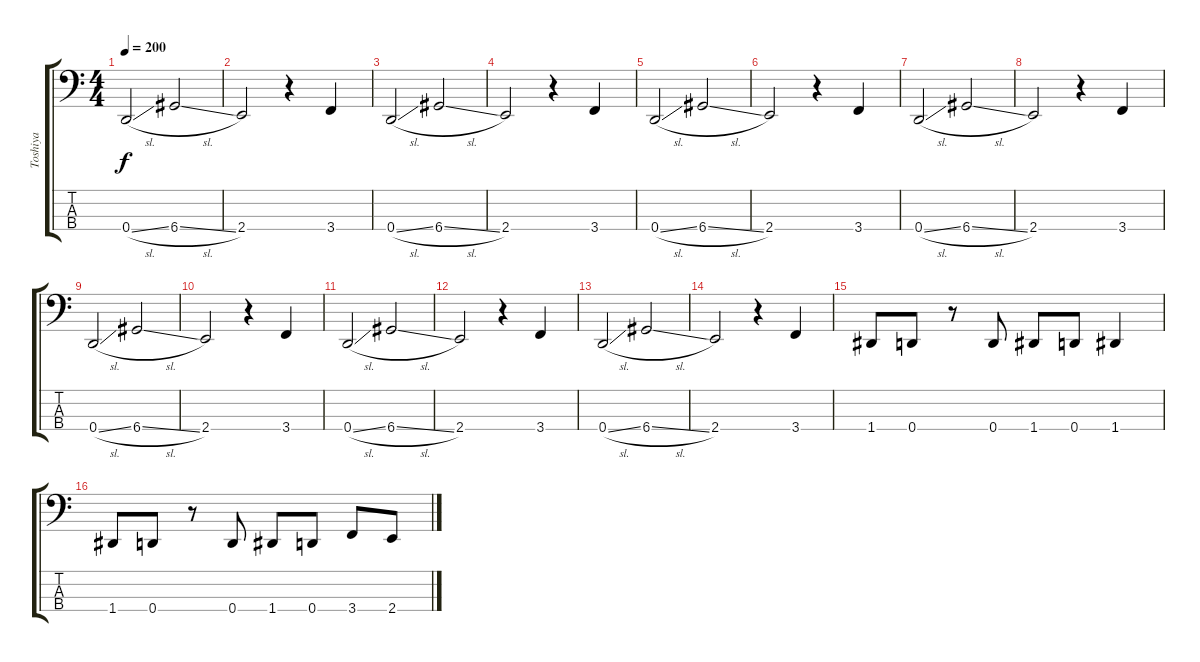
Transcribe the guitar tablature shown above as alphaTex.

\track ("Toshiya" "Toshiya") {instrument electricbasspick}
\staff {score tabs}
\tuning (G2 D2 A1 D1) {hide}
\ts (4 4)
\tempo 200
\clef f4
\ks c
0.4{sl}.2{dy f} 6.4{sl}.2 |
2.4.2 r.4 3.4.4 |
0.4{sl}.2 6.4{sl}.2 |
2.4.2 r.4 3.4.4 |
0.4{sl}.2 6.4{sl}.2 |
2.4.2 r.4 3.4.4 |
0.4{sl}.2 6.4{sl}.2 |
2.4.2 r.4 3.4.4 |
0.4{sl}.2 6.4{sl}.2 |
2.4.2 r.4 3.4.4 |
0.4{sl}.2 6.4{sl}.2 |
2.4.2 r.4 3.4.4 |
0.4{sl}.2 6.4{sl}.2 |
2.4.2 r.4 3.4.4 |
1.4.8 0.4.8 r.8 0.4.8 1.4.8 0.4.8 1.4.4 |
1.4.8 0.4.8 r.8 0.4.8 1.4.8 0.4.8 3.4.8 2.4.8
